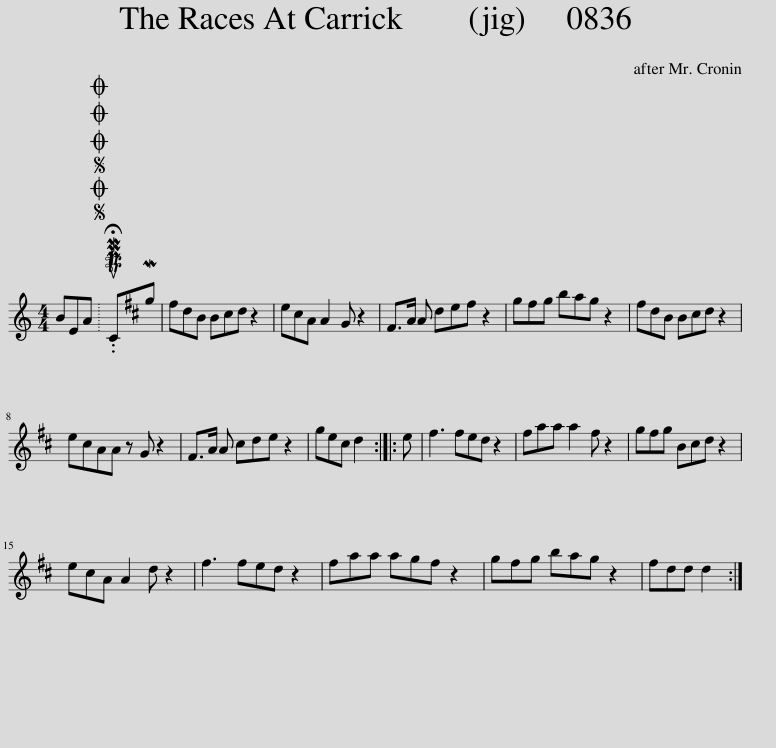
X:1
L:1/8
M:4/4
I:linebreak $
K:C
V:1 treble
V:1
 BEA |SOSOOO .!fermata!PMTuCMg | ^fdB B^cd z2 | e^cA A2 G z2 | ^F>A A de^f z2 | %5
 g^fg bag z2 | ^fdB B^cd z2 |$ e^cAA z G z2 | ^F>A A ^cde z2 | ge^c d2 :: %10
 e | ^f3 fed z2 | ^faa a2 f z2 | g^fg B^cd z2 |$ e^cA A2 d z2 | %15
 ^f3 fed z2 | ^faa agf z2 | g^fg bag z2 | ^fdd d2 :| %19
